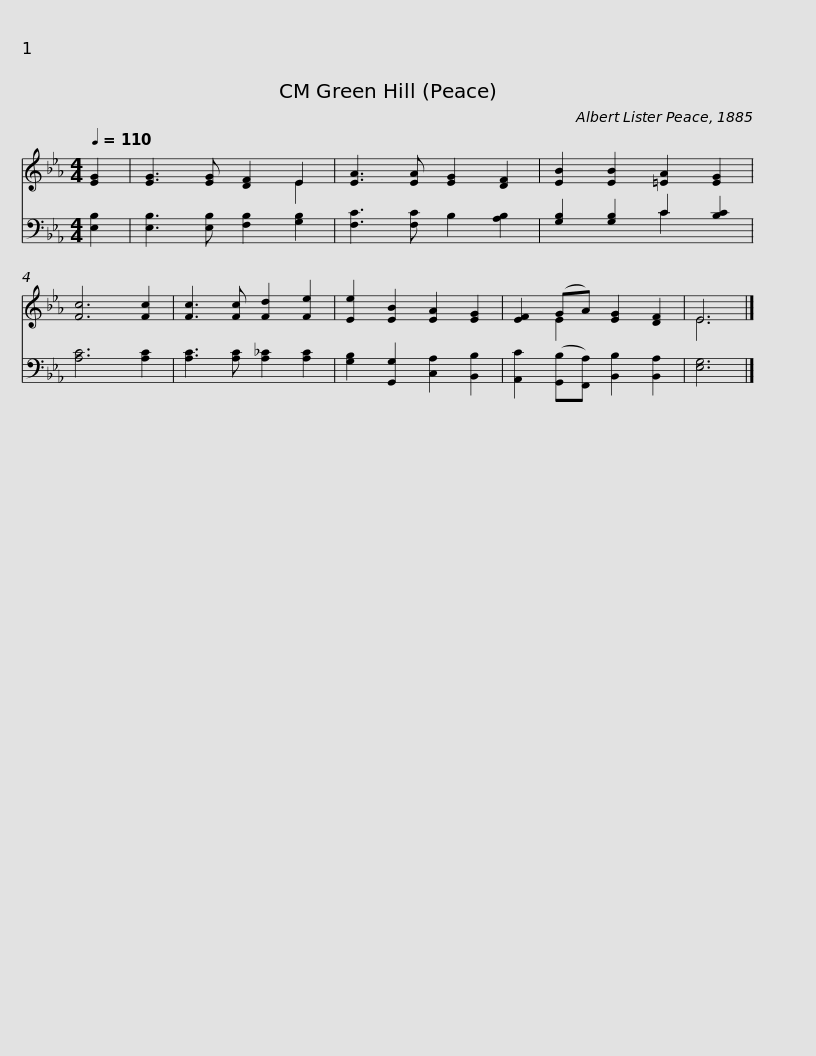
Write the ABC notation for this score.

X:1
%%score ( 1 2 ) ( 3 4 )
L:1/8
Q:1/4=110
M:4/4
I:linebreak $
K:Eb
V:1 treble
V:2 treble
V:3 bass
V:4 bass
V:1
 [EG]2 | [EG]3 [EG] [DF]2 E2 | [EA]3 [EA] [EG]2 [DF]2 | [EB]2 [EB]2 [=EA]2 [EG]2 | [Fc]6 [Fc]2 | %5
 [Fc]3 [Fc] [Fd]2 [Fe]2 | [Ee]2 [EB]2 [EA]2 [EG]2 | [EF]2 (GA) [EG]2 [DF]2 | E6 |] %9
V:2
 x2 | x6 E2 | x8 | x8 | x8 | %5
 x8 | x8 | x2 E2 x4 | E6 |] %9
V:3
 [E,B,]2 | [E,B,]3 [E,B,] [F,B,]2 [G,B,]2 | [F,C]3 [F,C] B,2 [A,B,]2 | [G,B,]2 [G,B,]2 C2 [B,C]2 | [A,C]6 [A,C]2 | %5
 [A,C]3 [A,C] [A,_C]2 [A,C]2 | [G,B,]2 [G,,G,]2 [C,A,]2 [B,,B,]2 | [A,,C]2 ([G,,B,][F,,A,]) [B,,B,]2 [B,,A,]2 | [E,G,]6 |] %9
V:4
 x2 | x8 | x8 | x4 C2 x2 | x8 | %5
 x8 | x8 | x8 | x6 |] %9
